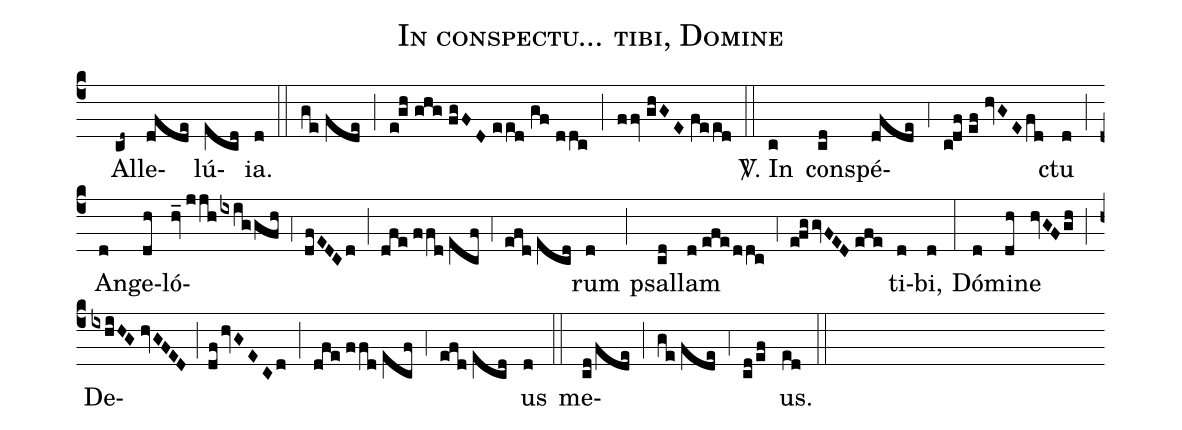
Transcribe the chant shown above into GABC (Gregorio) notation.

name:In conspectu... tibi, Domine;
mode:I;
office-part:Alleluia;
%%
(c4) () Al(cd~)le(dfde)lú(ecd)ia.(d) (::) (ge//fde) (;) (e!gh//ghg//fgFD//eed//gf//ddc) (;) (ffv//ghGE//feed) (::) <sp>V/</sp>. In(c) con(cd)spé(dfde)(,4)(c!df//ef//hvGE/fd)ctu(d) (;) An(d)ge(dh)ló(hv_//jjh/ixiggfh)(,4)(dfEDCd)(;)(dfe//ffd//ecf)(,4)(efd//ecd)rum(d) (;) psal(cd)lam(d//efe/ddc) (,4) (e!fggvFED//efe) ti(d)bi,(d) (:) Dó(d)mi(dh)ne(hvGF/gh) (;) De(ixhiHG//hvGFED;df/hvGECd)(;)(dfe//ffd//ecf)(,4)(efd//ecd)us(d) (::) me(cd/fde)(;)(ge//fde)(,4)(cd/ef)us.(ed) (::)
